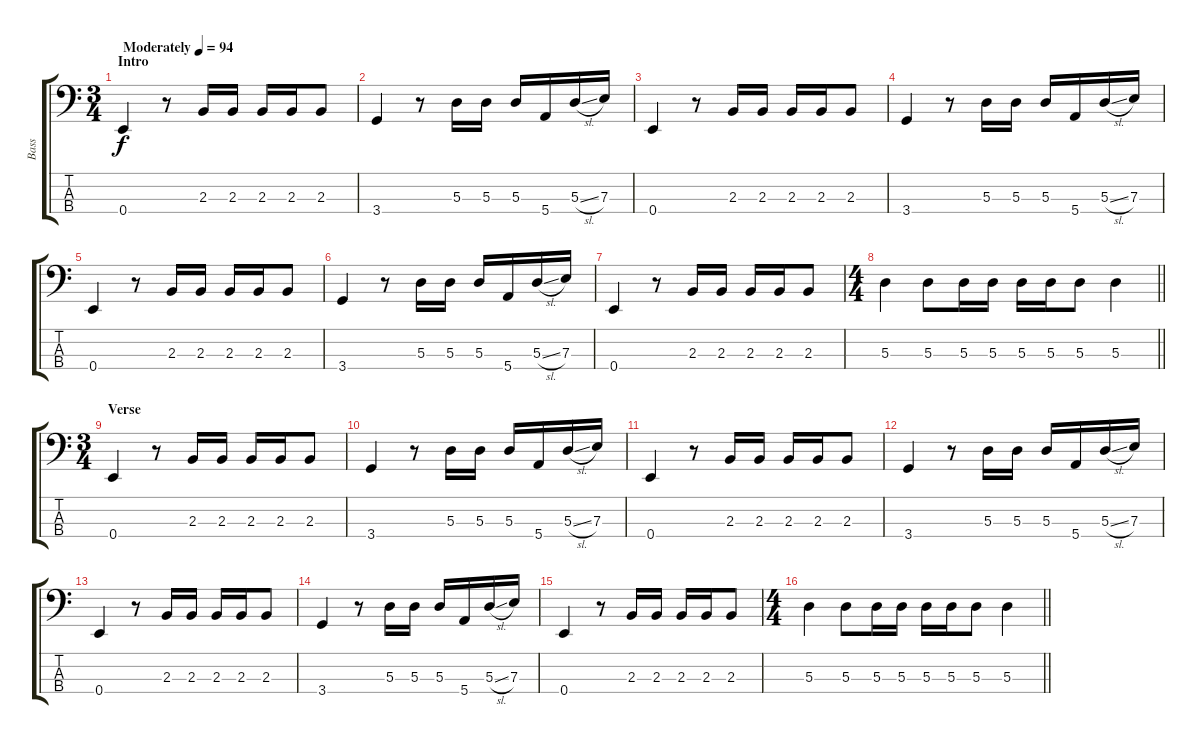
\track ("Bass" "Bass") {instrument electricbassfinger}
\staff {score tabs}
\tuning (G2 D2 A1 E1) {hide}
\ts (3 4)
\section ("" "Intro")
\tempo (94 "Moderately")
\clef f4
\ks c
0.4.4{dy f instrument electricbassfinger} r.8 2.3.16 2.3.16 2.3.16 2.3.16 2.3.8 |
3.4.4 r.8 5.3.16 5.3.16 5.3.16 5.4.16 5.3{sl}.16 7.3.16 |
0.4.4 r.8 2.3.16 2.3.16 2.3.16 2.3.16 2.3.8 |
3.4.4 r.8 5.3.16 5.3.16 5.3.16 5.4.16 5.3{sl}.16 7.3.16 |
0.4.4 r.8 2.3.16 2.3.16 2.3.16 2.3.16 2.3.8 |
3.4.4 r.8 5.3.16 5.3.16 5.3.16 5.4.16 5.3{sl}.16 7.3.16 |
0.4.4 r.8 2.3.16 2.3.16 2.3.16 2.3.16 2.3.8 |
\ts (4 4)
\barLineRight lightlight
5.3.4 5.3.8 5.3.16 5.3.16 5.3.16 5.3.16 5.3.8 5.3.4 |
\ts (3 4)
\section ("" "Verse")
0.4.4 r.8 2.3.16 2.3.16 2.3.16 2.3.16 2.3.8 |
3.4.4 r.8 5.3.16 5.3.16 5.3.16 5.4.16 5.3{sl}.16 7.3.16 |
0.4.4 r.8 2.3.16 2.3.16 2.3.16 2.3.16 2.3.8 |
3.4.4 r.8 5.3.16 5.3.16 5.3.16 5.4.16 5.3{sl}.16 7.3.16 |
0.4.4 r.8 2.3.16 2.3.16 2.3.16 2.3.16 2.3.8 |
3.4.4 r.8 5.3.16 5.3.16 5.3.16 5.4.16 5.3{sl}.16 7.3.16 |
0.4.4 r.8 2.3.16 2.3.16 2.3.16 2.3.16 2.3.8 |
\ts (4 4)
\barLineRight lightlight
5.3.4 5.3.8 5.3.16 5.3.16 5.3.16 5.3.16 5.3.8 5.3.4
